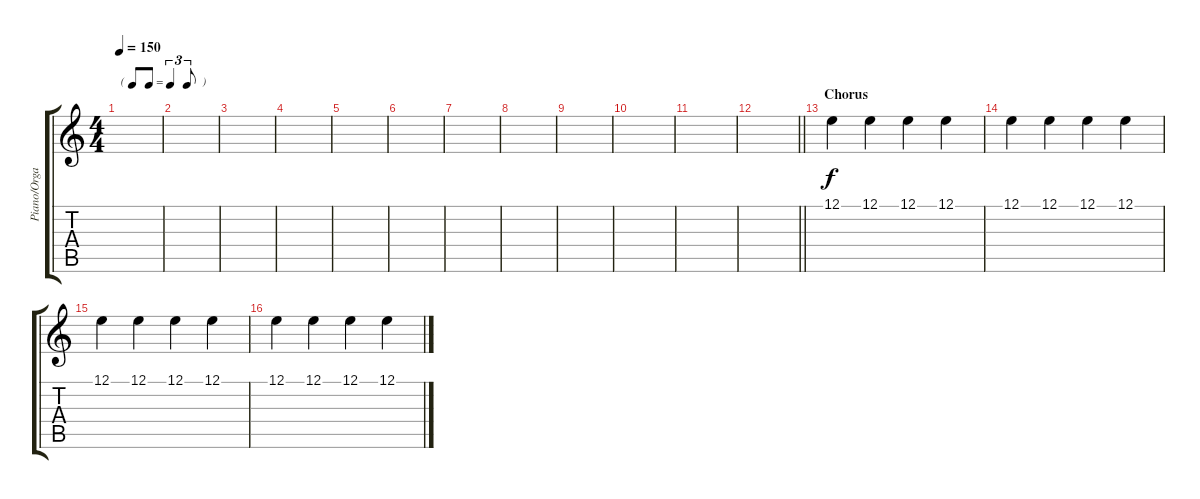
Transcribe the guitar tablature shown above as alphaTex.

\track ("Piano/Organ" "Piano/Orga") {instrument acousticgrandpiano}
\staff {score tabs}
\tuning (E4 B3 G3 D3 A2 E2) {hide}
\ts (4 4)
\tf triplet8th
\tempo 150
\clef g2
\ks c
|
|
|
|
|
|
|
|
|
|
|
\barLineRight lightlight
|
\section ("" "Chorus")
12.1.4 12.1.4 12.1.4 12.1.4 |
12.1.4 12.1.4 12.1.4 12.1.4 |
12.1.4 12.1.4 12.1.4 12.1.4 |
12.1.4 12.1.4 12.1.4 12.1.4
